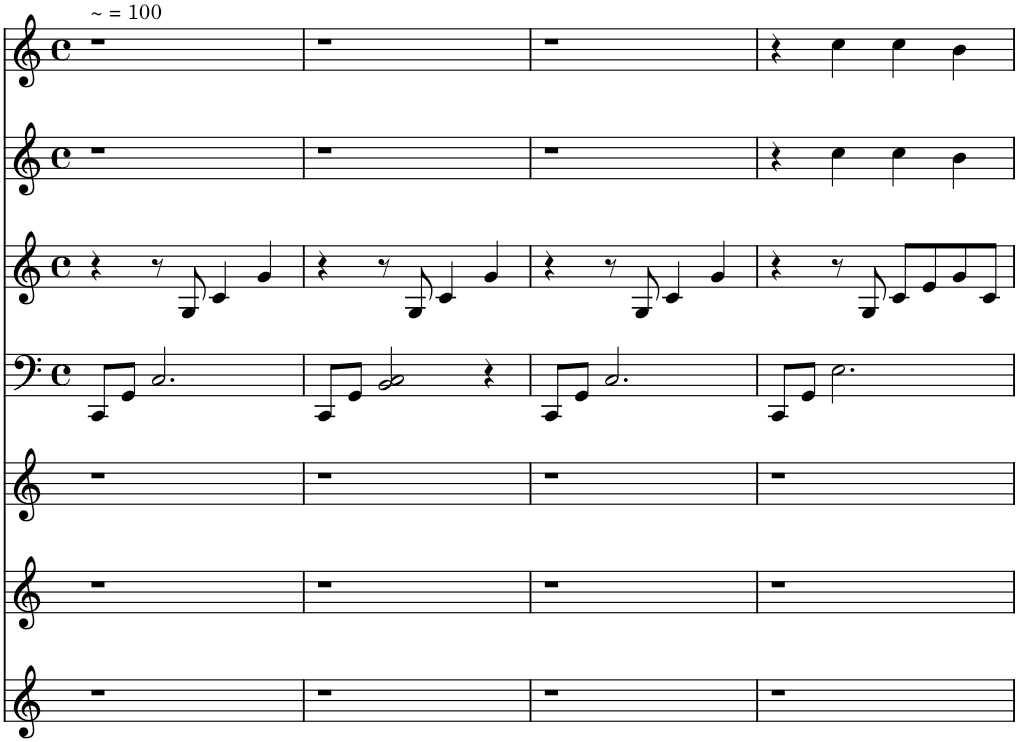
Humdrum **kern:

**kern	**kern	**kern	**kern	**kern	**kern	**kern
*part7	*part6	*part5	*part4	*part3	*part2	*part1
*staff7	*staff6	*staff5	*staff4	*staff3	*staff2	*staff1
*I"Piano	*I"Piano	*I"Piano	*I"Piano	*I"Piano	*I"Piano	*I"Piano
*I'Pno	*I'Pno	*I'Pno	*I'Pno	*I'Pno	*I'Pno	*I'Pno
*clefG2	*clefG2	*clefG2	*clefF4	*clefG2	*clefG2	*clefG2
*k[]	*k[]	*k[]	*k[]	*k[]	*k[]	*k[]
*	*	*	*M4/4	*M4/4	*M4/4	*M4/4
*	*	*	*met(c)	*met(c)	*met(c)	*met(c)
=1	=1	=1	=1	=1	=1	=1
!	!	!	!	!	!	!LO:TX:a:t=~ = 100
1r	1r	1r	8CC/L	4r	1r	1r
.	.	.	8GG/J	.	.	.
.	.	.	2.C/	8r	.	.
.	.	.	.	8G/	.	.
.	.	.	.	4c/	.	.
.	.	.	.	4g/	.	.
=2	=2	=2	=2	=2	=2	=2
1r	1r	1r	8CC/L	4r	1r	1r
.	.	.	8GG/J	.	.	.
.	.	.	2BB/ 2C/	8r	.	.
.	.	.	.	8G/	.	.
.	.	.	.	4c/	.	.
.	.	.	4r	4g/	.	.
=3	=3	=3	=3	=3	=3	=3
1r	1r	1r	8CC/L	4r	1r	1r
.	.	.	8GG/J	.	.	.
.	.	.	2.C/	8r	.	.
.	.	.	.	8G/	.	.
.	.	.	.	4c/	.	.
.	.	.	.	4g/	.	.
=4	=4	=4	=4	=4	=4	=4
1r	1r	1r	8CC/L	4r	4r	4r
.	.	.	8GG/J	.	.	.
.	.	.	2.E\	8r	4cc\	4cc\
.	.	.	.	8G/	.	.
.	.	.	.	8c/L	4cc\	4cc\
.	.	.	.	8e/	.	.
.	.	.	.	8g/	4b\	4b\
.	.	.	.	8c/J	.	.
=	=	=	=	=	=	=
*-	*-	*-	*-	*-	*-	*-
